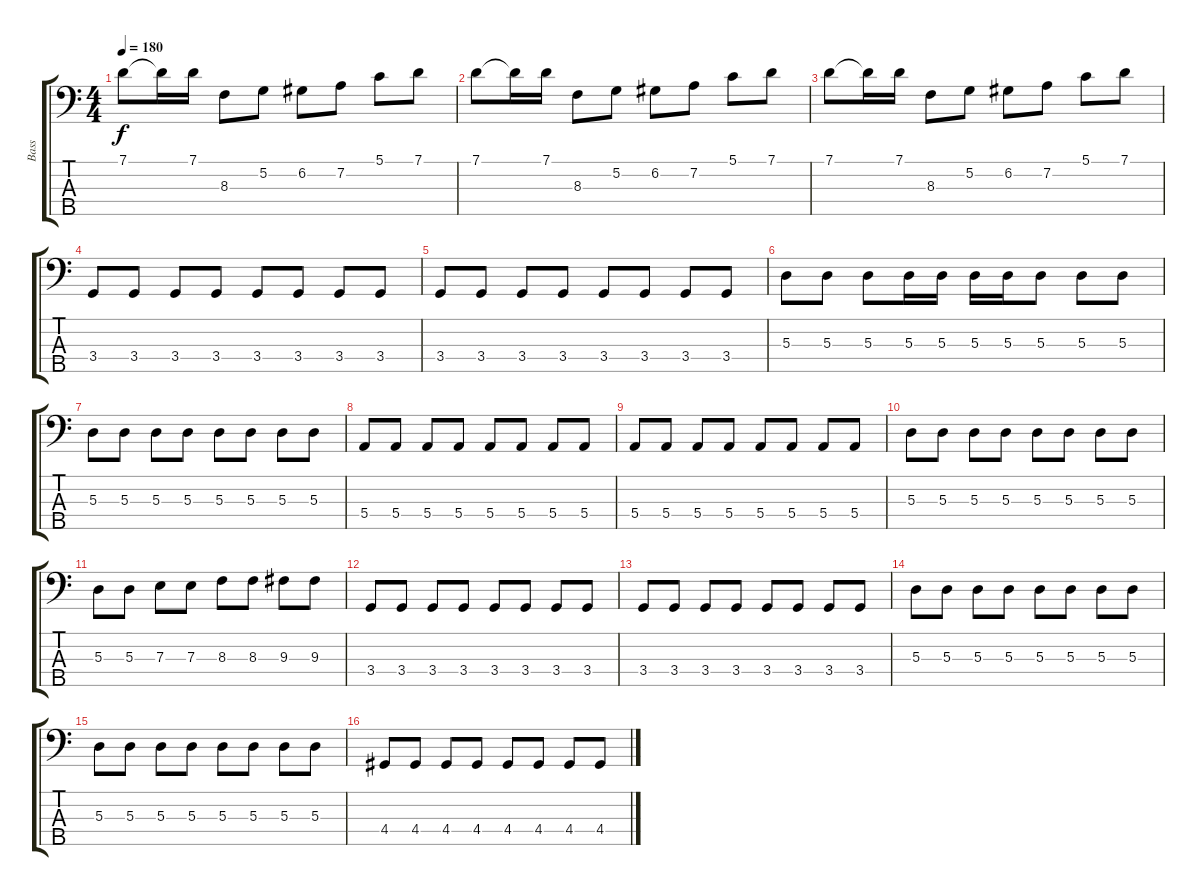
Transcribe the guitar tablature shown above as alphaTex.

\track ("Bass" "Bass") {instrument electricbassfinger}
\staff {score tabs}
\tuning (G2 D2 A1 E1 B0) {hide}
\ts (4 4)
\tempo 180
\clef f4
\ks c
7.1.8{dy f} 7.1{t}.16 7.1.16 8.3.8 5.2.8 6.2.8 7.2.8 5.1.8 7.1.8 |
7.1.8 7.1{t}.16 7.1.16 8.3.8 5.2.8 6.2.8 7.2.8 5.1.8 7.1.8 |
7.1.8 7.1{t}.16 7.1.16 8.3.8 5.2.8 6.2.8 7.2.8 5.1.8 7.1.8 |
3.4.8 3.4.8 3.4.8 3.4.8 3.4.8 3.4.8 3.4.8 3.4.8 |
3.4.8 3.4.8 3.4.8 3.4.8 3.4.8 3.4.8 3.4.8 3.4.8 |
5.3.8 5.3.8 5.3.8 5.3.16 5.3.16 5.3.16 5.3.16 5.3.8 5.3.8 5.3.8 |
5.3.8 5.3.8 5.3.8 5.3.8 5.3.8 5.3.8 5.3.8 5.3.8 |
5.4.8 5.4.8 5.4.8 5.4.8 5.4.8 5.4.8 5.4.8 5.4.8 |
5.4.8 5.4.8 5.4.8 5.4.8 5.4.8 5.4.8 5.4.8 5.4.8 |
5.3.8 5.3.8 5.3.8 5.3.8 5.3.8 5.3.8 5.3.8 5.3.8 |
5.3.8 5.3.8 7.3.8 7.3.8 8.3.8 8.3.8 9.3.8 9.3.8 |
3.4.8 3.4.8 3.4.8 3.4.8 3.4.8 3.4.8 3.4.8 3.4.8 |
3.4.8 3.4.8 3.4.8 3.4.8 3.4.8 3.4.8 3.4.8 3.4.8 |
5.3.8 5.3.8 5.3.8 5.3.8 5.3.8 5.3.8 5.3.8 5.3.8 |
5.3.8 5.3.8 5.3.8 5.3.8 5.3.8 5.3.8 5.3.8 5.3.8 |
4.4.8 4.4.8 4.4.8 4.4.8 4.4.8 4.4.8 4.4.8 4.4.8
